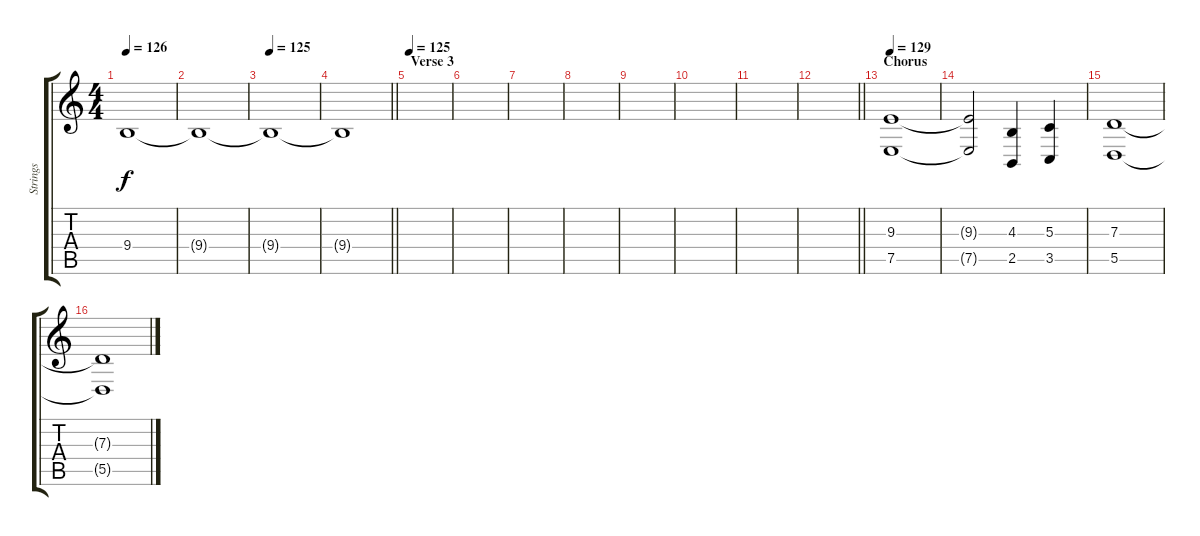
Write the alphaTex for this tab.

\track ("Strings" "Strings") {instrument stringensemble1}
\staff {score tabs}
\tuning (E4 B3 G3 D3 A2 E2) {hide}
\ts (4 4)
\tempo 126
\clef g2
\ks c
9.4{t}.1{dy f} |
9.4{t}.1 |
\tempo 125
9.4{t}.1 |
\barLineRight lightlight
9.4{t}.1 |
\section ("" "Verse 3")
\tempo 125
|
|
|
|
|
|
|
\barLineRight lightlight
|
\section ("" "Chorus")
\tempo 129
(9.3 7.5).1 |
(9.3{t} 7.5{t}).2 (4.3 2.5).4 (5.3 3.5).4 |
(7.3 5.5).1 |
(7.3{t} 5.5{t}).1
